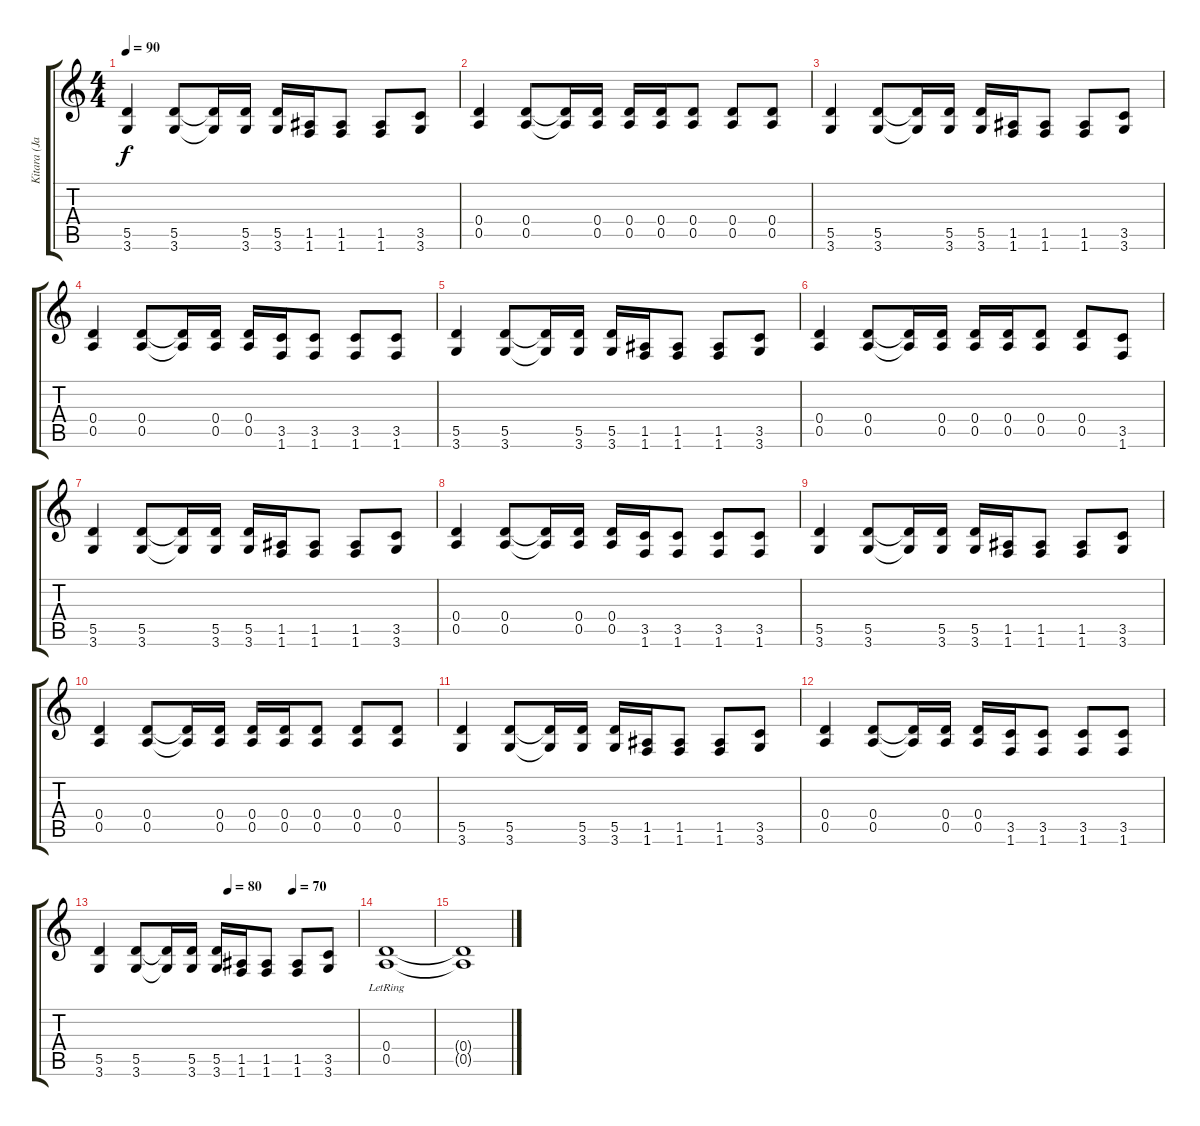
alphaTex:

\track ("Kitara (Jari Huttunen)" "Kitara (Ja") {instrument distortionguitar}
\staff {score tabs}
\tuning (E4 B3 G3 D3 A2 E2) {hide}
\ts (4 4)
\tempo 90
\clef g2
\ks c
(5.5 3.6).4{dy f} (5.5 3.6).8 (5.5{t} 3.6{t}).16 (5.5 3.6).16 (5.5 3.6).16 (1.5 1.6).16 (1.5 1.6).8 (1.5 1.6).8 (3.5 3.6).8 |
(0.4 0.5).4 (0.4 0.5).8 (0.4{t} 0.5{t}).16 (0.4 0.5).16 (0.4 0.5).16 (0.4 0.5).16 (0.4 0.5).8 (0.4 0.5).8 (0.4 0.5).8 |
(5.5 3.6).4 (5.5 3.6).8 (5.5{t} 3.6{t}).16 (5.5 3.6).16 (5.5 3.6).16 (1.5 1.6).16 (1.5 1.6).8 (1.5 1.6).8 (3.5 3.6).8 |
(0.4 0.5).4 (0.4 0.5).8 (0.4{t} 0.5{t}).16 (0.4 0.5).16 (0.4 0.5).16 (3.5 1.6).16 (3.5 1.6).8 (3.5 1.6).8 (3.5 1.6).8 |
(5.5 3.6).4 (5.5 3.6).8 (5.5{t} 3.6{t}).16 (5.5 3.6).16 (5.5 3.6).16 (1.5 1.6).16 (1.5 1.6).8 (1.5 1.6).8 (3.5 3.6).8 |
(0.4 0.5).4 (0.4 0.5).8 (0.4{t} 0.5{t}).16 (0.4 0.5).16 (0.4 0.5).16 (0.4 0.5).16 (0.4 0.5).8 (0.4 0.5).8 (3.5 1.6).8 |
(5.5 3.6).4 (5.5 3.6).8 (5.5{t} 3.6{t}).16 (5.5 3.6).16 (5.5 3.6).16 (1.5 1.6).16 (1.5 1.6).8 (1.5 1.6).8 (3.5 3.6).8 |
(0.4 0.5).4 (0.4 0.5).8 (0.4{t} 0.5{t}).16 (0.4 0.5).16 (0.4 0.5).16 (3.5 1.6).16 (3.5 1.6).8 (3.5 1.6).8 (3.5 1.6).8 |
(5.5 3.6).4 (5.5 3.6).8 (5.5{t} 3.6{t}).16 (5.5 3.6).16 (5.5 3.6).16 (1.5 1.6).16 (1.5 1.6).8 (1.5 1.6).8 (3.5 3.6).8 |
(0.4 0.5).4 (0.4 0.5).8 (0.4{t} 0.5{t}).16 (0.4 0.5).16 (0.4 0.5).16 (0.4 0.5).16 (0.4 0.5).8 (0.4 0.5).8 (0.4 0.5).8 |
(5.5 3.6).4 (5.5 3.6).8 (5.5{t} 3.6{t}).16 (5.5 3.6).16 (5.5 3.6).16 (1.5 1.6).16 (1.5 1.6).8 (1.5 1.6).8 (3.5 3.6).8 |
(0.4 0.5).4 (0.4 0.5).8 (0.4{t} 0.5{t}).16 (0.4 0.5).16 (0.4 0.5).16 (3.5 1.6).16 (3.5 1.6).8 (3.5 1.6).8 (3.5 1.6).8 |
\tempo (80 0.5)
\tempo (70 0.75)
(5.5 3.6).4 (5.5 3.6).8 (5.5{t} 3.6{t}).16 (5.5 3.6).16 (5.5 3.6).16 (1.5 1.6).16 (1.5 1.6).8 (1.5 1.6).8 (3.5 3.6).8 |
(0.4{lr} 0.5{lr}).1 |
(0.4{t} 0.5{t}).1
